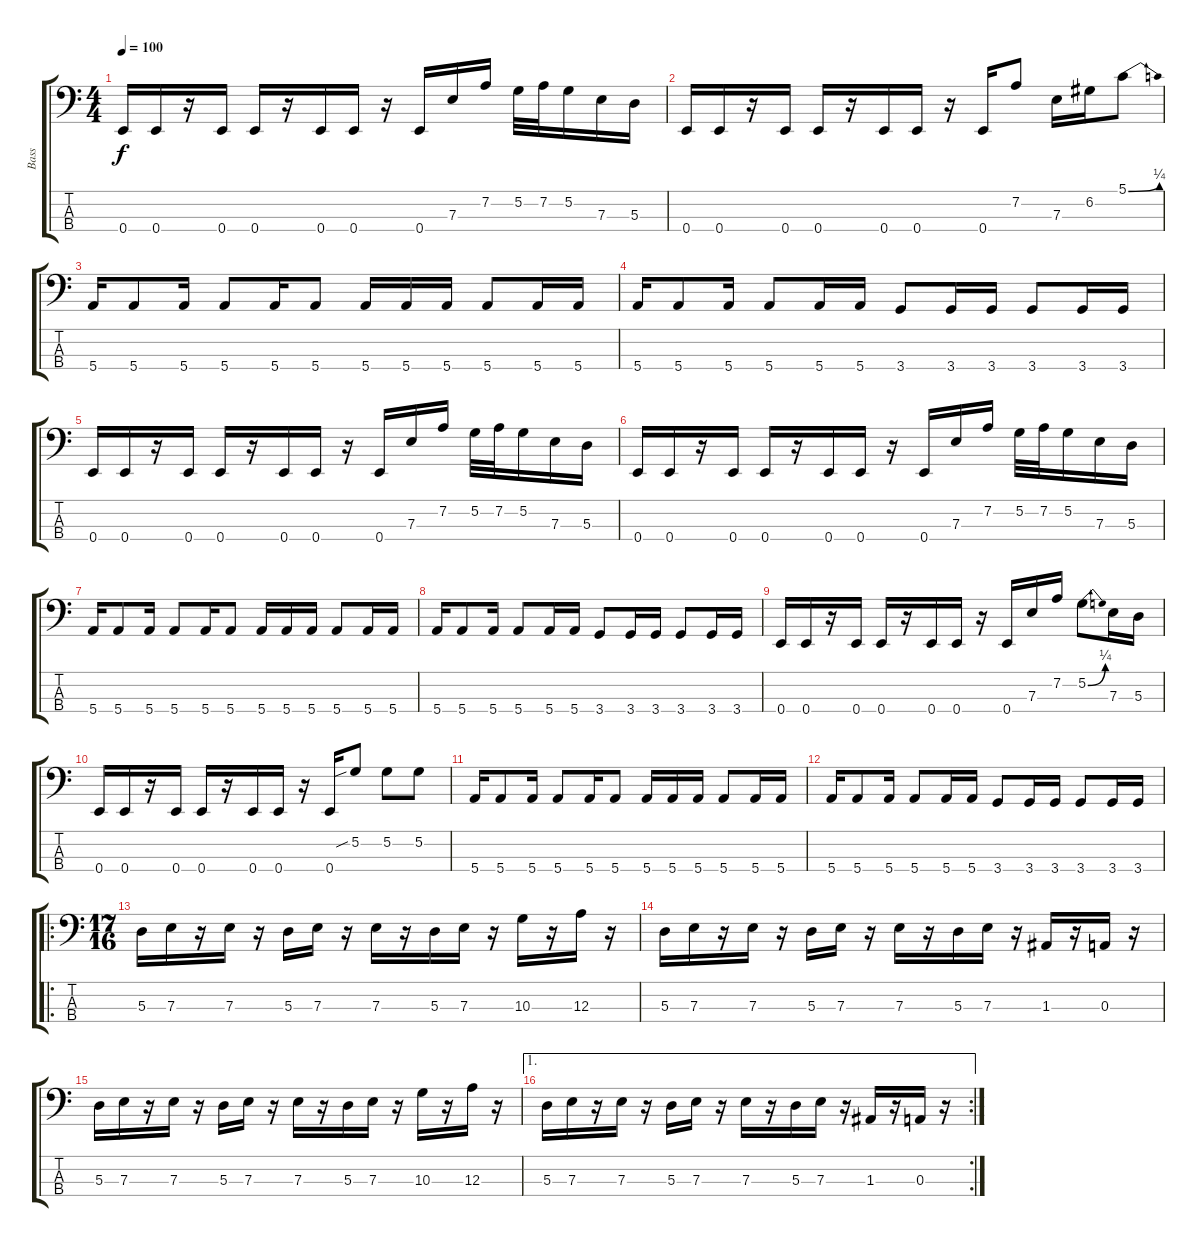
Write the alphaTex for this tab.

\track ("Bass" "Bass") {instrument electricbassfinger}
\staff {score tabs}
\tuning (G2 D2 A1 E1) {hide}
\ts (4 4)
\tempo 100
\clef f4
\ks c
0.4.16{dy f} 0.4.16 r.16 0.4.16 0.4.16 r.16 0.4.16 0.4.16 r.16 0.4.16 7.3.16 7.2.16 5.2.32 7.2.32 5.2.16 7.3.16 5.3.16 |
0.4.16 0.4.16 r.16 0.4.16 0.4.16 r.16 0.4.16 0.4.16 r.16 0.4.16 7.2.8 7.3.16 6.2.16 5.1{be (bend 0 0 60 1)}.8 |
5.4.16 5.4.8 5.4.16 5.4.8 5.4.16 5.4.8 5.4.16 5.4.16 5.4.16 5.4.8 5.4.16 5.4.16 |
5.4.16 5.4.8 5.4.16 5.4.8 5.4.16 5.4.16 3.4.8 3.4.16 3.4.16 3.4.8 3.4.16 3.4.16 |
0.4.16 0.4.16 r.16 0.4.16 0.4.16 r.16 0.4.16 0.4.16 r.16 0.4.16 7.3.16 7.2.16 5.2.32 7.2.32 5.2.16 7.3.16 5.3.16 |
0.4.16 0.4.16 r.16 0.4.16 0.4.16 r.16 0.4.16 0.4.16 r.16 0.4.16 7.3.16 7.2.16 5.2.32 7.2.32 5.2.16 7.3.16 5.3.16 |
5.4.16 5.4.8 5.4.16 5.4.8 5.4.16 5.4.8 5.4.16 5.4.16 5.4.16 5.4.8 5.4.16 5.4.16 |
5.4.16 5.4.8 5.4.16 5.4.8 5.4.16 5.4.16 3.4.8 3.4.16 3.4.16 3.4.8 3.4.16 3.4.16 |
0.4.16 0.4.16 r.16 0.4.16 0.4.16 r.16 0.4.16 0.4.16 r.16 0.4.16 7.3.16 7.2.16 5.2{be (bend 0 0 60 1)}.8 7.3.16 5.3.16 |
0.4.16 0.4.16 r.16 0.4.16 0.4.16 r.16 0.4.16 0.4.16 r.16 0.4.16 5.2{sib}.8 5.2.8 5.2.8 |
5.4.16 5.4.8 5.4.16 5.4.8 5.4.16 5.4.8 5.4.16 5.4.16 5.4.16 5.4.8 5.4.16 5.4.16 |
5.4.16 5.4.8 5.4.16 5.4.8 5.4.16 5.4.16 3.4.8 3.4.16 3.4.16 3.4.8 3.4.16 3.4.16 |
\ro
\ts (17 16)
5.3.16 7.3.16 r.16 7.3.16 r.16 5.3.16 7.3.16 r.16 7.3.16 r.16 5.3.16 7.3.16 r.16 10.3.16 r.16 12.3.16 r.16 |
5.3.16 7.3.16 r.16 7.3.16 r.16 5.3.16 7.3.16 r.16 7.3.16 r.16 5.3.16 7.3.16 r.16 1.3.16 r.16 0.3.16 r.16 |
5.3.16 7.3.16 r.16 7.3.16 r.16 5.3.16 7.3.16 r.16 7.3.16 r.16 5.3.16 7.3.16 r.16 10.3.16 r.16 12.3.16 r.16 |
\ae 1
\rc 2
5.3.16 7.3.16 r.16 7.3.16 r.16 5.3.16 7.3.16 r.16 7.3.16 r.16 5.3.16 7.3.16 r.16 1.3.16 r.16 0.3.16 r.16
